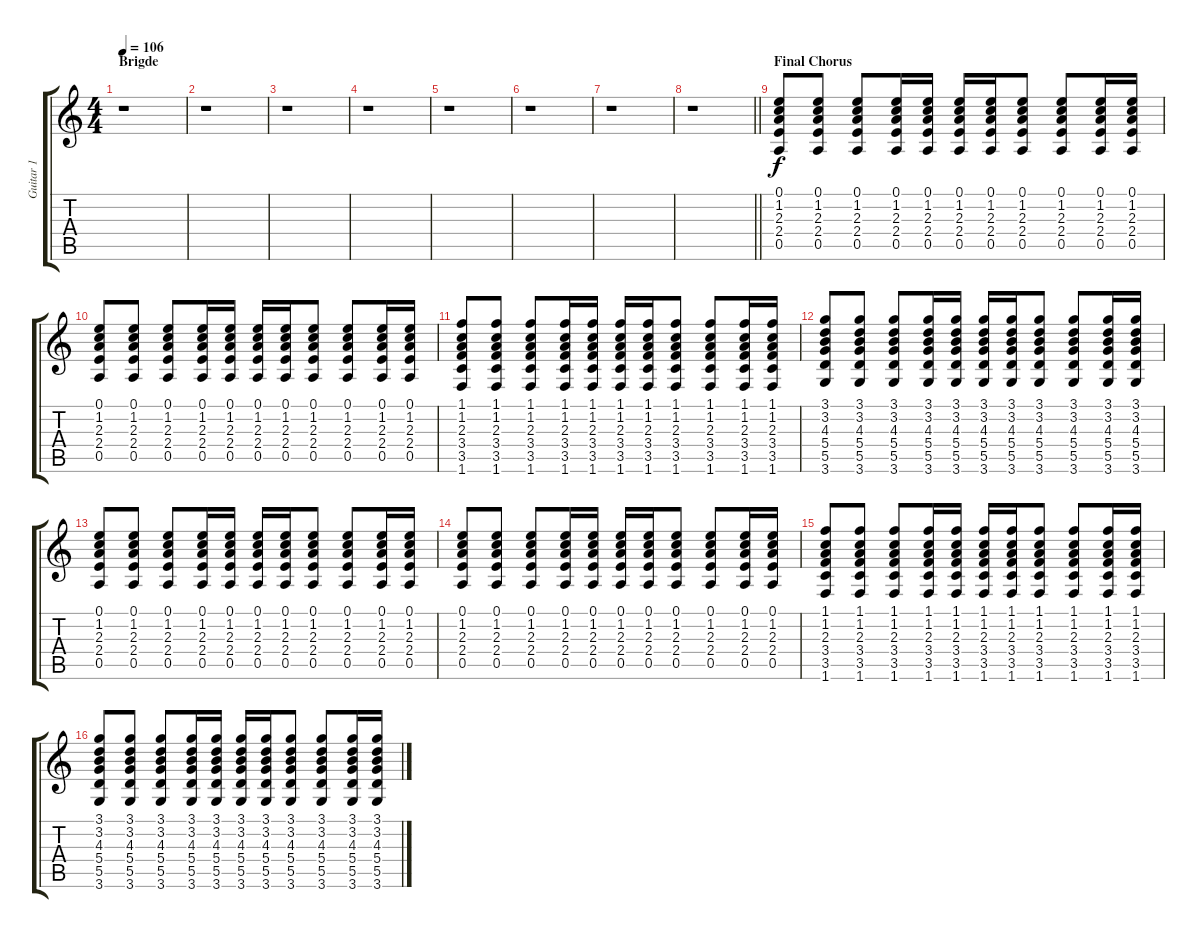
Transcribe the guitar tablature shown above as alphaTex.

\track ("Guitar 1" "Guitar 1") {instrument distortionguitar}
\staff {score tabs}
\tuning (E4 B3 G3 D3 A2 E2) {hide}
\ts (4 4)
\section ("" "Brigde")
\tempo 106
\clef g2
\ks c
r.1{dy f} |
r.1 |
r.1 |
r.1 |
r.1 |
r.1 |
r.1 |
\barLineRight lightlight
r.1 |
\section ("" "Final Chorus")
(0.1 1.2 2.3 2.4 0.5).8{volume 7 balance 4 instrument overdrivenguitar} (0.1 1.2 2.3 2.4 0.5).8 (0.1 1.2 2.3 2.4 0.5).8 (0.1 1.2 2.3 2.4 0.5).16 (0.1 1.2 2.3 2.4 0.5).16 (0.1 1.2 2.3 2.4 0.5).16 (0.1 1.2 2.3 2.4 0.5).16 (0.1 1.2 2.3 2.4 0.5).8 (0.1 1.2 2.3 2.4 0.5).8 (0.1 1.2 2.3 2.4 0.5).16 (0.1 1.2 2.3 2.4 0.5).16 |
(0.1 1.2 2.3 2.4 0.5).8 (0.1 1.2 2.3 2.4 0.5).8 (0.1 1.2 2.3 2.4 0.5).8 (0.1 1.2 2.3 2.4 0.5).16 (0.1 1.2 2.3 2.4 0.5).16 (0.1 1.2 2.3 2.4 0.5).16 (0.1 1.2 2.3 2.4 0.5).16 (0.1 1.2 2.3 2.4 0.5).8 (0.1 1.2 2.3 2.4 0.5).8 (0.1 1.2 2.3 2.4 0.5).16 (0.1 1.2 2.3 2.4 0.5).16 |
(1.1 1.2 2.3 3.4 3.5 1.6).8{volume 7 balance 4} (1.1 1.2 2.3 3.4 3.5 1.6).8 (1.1 1.2 2.3 3.4 3.5 1.6).8 (1.1 1.2 2.3 3.4 3.5 1.6).16 (1.1 1.2 2.3 3.4 3.5 1.6).16 (1.1 1.2 2.3 3.4 3.5 1.6).16 (1.1 1.2 2.3 3.4 3.5 1.6).16 (1.1 1.2 2.3 3.4 3.5 1.6).8 (1.1 1.2 2.3 3.4 3.5 1.6).8 (1.1 1.2 2.3 3.4 3.5 1.6).16 (1.1 1.2 2.3 3.4 3.5 1.6).16 |
(3.1 3.2 4.3 5.4 5.5 3.6).8 (3.1 3.2 4.3 5.4 5.5 3.6).8 (3.1 3.2 4.3 5.4 5.5 3.6).8 (3.1 3.2 4.3 5.4 5.5 3.6).16 (3.1 3.2 4.3 5.4 5.5 3.6).16 (3.1 3.2 4.3 5.4 5.5 3.6).16 (3.1 3.2 4.3 5.4 5.5 3.6).16 (3.1 3.2 4.3 5.4 5.5 3.6).8 (3.1 3.2 4.3 5.4 5.5 3.6).8 (3.1 3.2 4.3 5.4 5.5 3.6).16 (3.1 3.2 4.3 5.4 5.5 3.6).16 |
(0.1 1.2 2.3 2.4 0.5).8{volume 7 balance 4 instrument overdrivenguitar} (0.1 1.2 2.3 2.4 0.5).8 (0.1 1.2 2.3 2.4 0.5).8 (0.1 1.2 2.3 2.4 0.5).16 (0.1 1.2 2.3 2.4 0.5).16 (0.1 1.2 2.3 2.4 0.5).16 (0.1 1.2 2.3 2.4 0.5).16 (0.1 1.2 2.3 2.4 0.5).8 (0.1 1.2 2.3 2.4 0.5).8 (0.1 1.2 2.3 2.4 0.5).16 (0.1 1.2 2.3 2.4 0.5).16 |
(0.1 1.2 2.3 2.4 0.5).8 (0.1 1.2 2.3 2.4 0.5).8 (0.1 1.2 2.3 2.4 0.5).8 (0.1 1.2 2.3 2.4 0.5).16 (0.1 1.2 2.3 2.4 0.5).16 (0.1 1.2 2.3 2.4 0.5).16 (0.1 1.2 2.3 2.4 0.5).16 (0.1 1.2 2.3 2.4 0.5).8 (0.1 1.2 2.3 2.4 0.5).8 (0.1 1.2 2.3 2.4 0.5).16 (0.1 1.2 2.3 2.4 0.5).16 |
(1.1 1.2 2.3 3.4 3.5 1.6).8{volume 7 balance 4} (1.1 1.2 2.3 3.4 3.5 1.6).8 (1.1 1.2 2.3 3.4 3.5 1.6).8 (1.1 1.2 2.3 3.4 3.5 1.6).16 (1.1 1.2 2.3 3.4 3.5 1.6).16 (1.1 1.2 2.3 3.4 3.5 1.6).16 (1.1 1.2 2.3 3.4 3.5 1.6).16 (1.1 1.2 2.3 3.4 3.5 1.6).8 (1.1 1.2 2.3 3.4 3.5 1.6).8 (1.1 1.2 2.3 3.4 3.5 1.6).16 (1.1 1.2 2.3 3.4 3.5 1.6).16 |
(3.1 3.2 4.3 5.4 5.5 3.6).8 (3.1 3.2 4.3 5.4 5.5 3.6).8 (3.1 3.2 4.3 5.4 5.5 3.6).8 (3.1 3.2 4.3 5.4 5.5 3.6).16 (3.1 3.2 4.3 5.4 5.5 3.6).16 (3.1 3.2 4.3 5.4 5.5 3.6).16 (3.1 3.2 4.3 5.4 5.5 3.6).16 (3.1 3.2 4.3 5.4 5.5 3.6).8 (3.1 3.2 4.3 5.4 5.5 3.6).8 (3.1 3.2 4.3 5.4 5.5 3.6).16 (3.1 3.2 4.3 5.4 5.5 3.6).16
